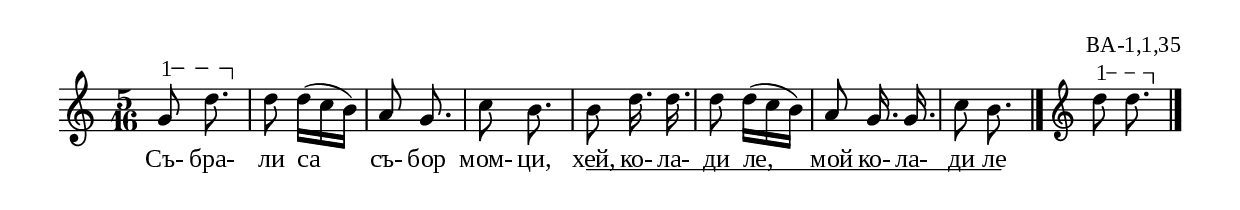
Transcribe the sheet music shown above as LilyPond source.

%{
ba_001_1_35
%}

\include "td-preamble.ly"

\score {
\relative c'' {
%\tempo 8 = 152
\time 5/16
\varA
g8\startTextSpan d'8.\stopTextSpan\noBeam | 
d8 d16[( c b]) | a8 g8.\noBeam | c8 b8.\noBeam | b8 d16.\noBeam d |
 d8 d16[( c b]) | a8 g16.\noBeam g | c8 b8.\noBeam 
 \bar "|." 
\endmmm
\varA
d8\startTextSpan d8.\stopTextSpan\noBeam
 \bar "|."  
}
\addlyrics { Съ- бра- ли са съ- бор мом- ци, 
хей, \startTextSpan ко- ла- ди ле, мой ко- ла- ди ле \stopTextSpan }
%
\layout {
  indent = #0
  line-width = 190\mm
  ragged-right=##f
\context {
      \Lyrics
      \consists "Text_spanner_engraver"
      \override TextSpanner #'direction = #DOWN
      \override TextSpanner #'style = #'line    
      \override TextSpanner #'outside-staff-priority = ##f
      \override TextSpanner #'padding = #0.2 % sets the distance of the line from the lyrics
      \override TextSpanner #'bound-details =
      #`((left . ((Y . 0)
                  (padding . 0)
                  (attach-dir . ,LEFT)))
         (left-broken . ((end-on-note . #t)))
         (right . ((Y . 0)
                   (padding . 0)
                   (attach-dir . ,RIGHT))))
    }

}
%
\midi { 
	\context {
		\Score tempoWholesPerMinute = #(ly:make-moment 152 8)
		}
	}
}
%
\header{
  opus = "ВА-1,1,35"
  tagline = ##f
}


